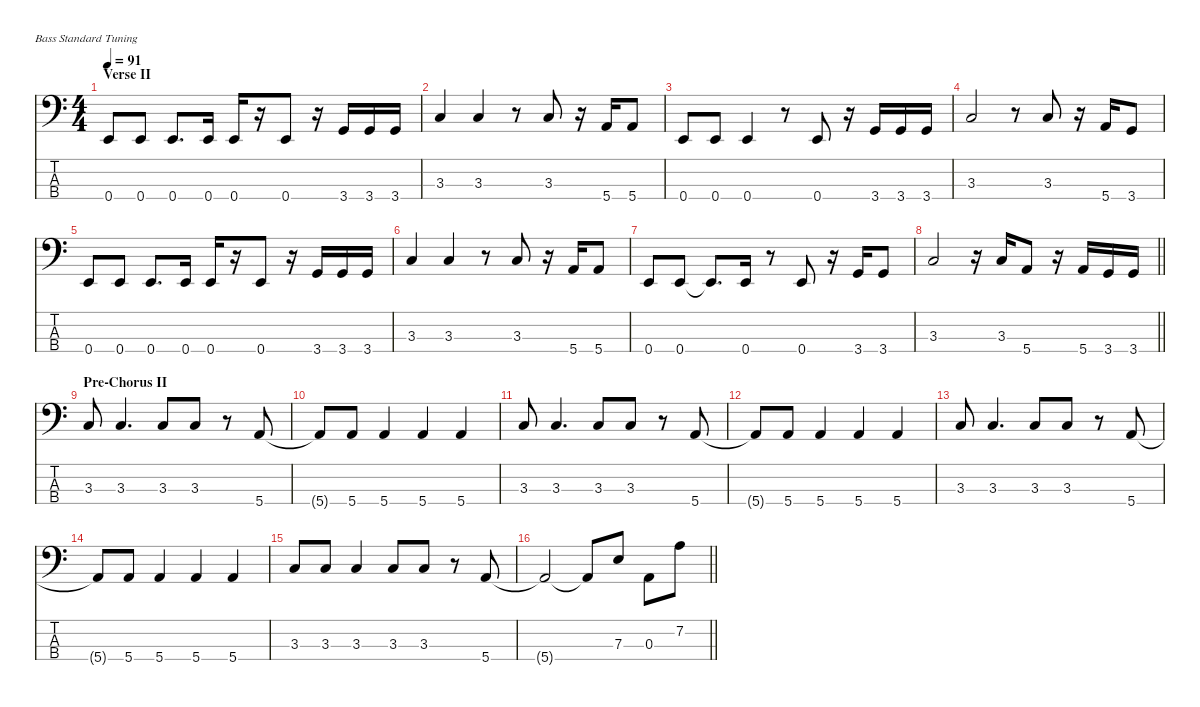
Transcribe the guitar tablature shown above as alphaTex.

\defaultSystemsLayout 4
\hideDynamics
\bracketExtendMode nobrackets
\singleTrackTrackNamePolicy hidden
\multiTrackTrackNamePolicy hidden
\otherSystemsTrackNameOrientation horizontal
\track ("Alex Katunich" "el.bs.") {defaultSystemsLayout 4 instrument electricbassfinger}
\staff {score tabs}
\tuning (G2 D2 A1 E1)
\ts (4 4)
\section ("" "Verse II")
\tempo 91
\clef f4
\ks c
0.4.8{dy f beam Up} 0.4.8{beam Up} 0.4.8{d beam Up} 0.4.16{beam Up} 0.4.16{beam Up} r.16{beam Up} 0.4.8{beam Up} r.16{beam Up} 3.4.16{beam Up} 3.4.16{beam Up} 3.4.16{beam Up} |
3.3.4{beam Up} 3.3.4{beam Up} r.8{beam Up} 3.3.8{beam Up} r.16{beam Up} 5.4.16{beam Up} 5.4.8{beam Up} |
0.4.8{beam Up} 0.4.8{beam Up} 0.4.4{beam Up} r.8{beam Up} 0.4.8{beam Up} r.16{beam Up} 3.4.16{beam Up} 3.4.16{beam Up} 3.4.16{beam Up} |
3.3.2{beam Up} r.8{beam Up} 3.3.8{beam Up} r.16{beam Up} 5.4.16{beam Up} 3.4.8{beam Up} |
0.4.8{beam Up} 0.4.8{beam Up} 0.4.8{d beam Up} 0.4.16{beam Up} 0.4.16{beam Up} r.16{beam Up} 0.4.8{beam Up} r.16{beam Up} 3.4.16{beam Up} 3.4.16{beam Up} 3.4.16{beam Up} |
3.3.4{beam Up} 3.3.4{beam Up} r.8{beam Up} 3.3.8{beam Up} r.16{beam Up} 5.4.16{beam Up} 5.4.8{beam Up} |
0.4.8{beam Up} 0.4.8{beam Up} 0.4{t}.8{d beam Up} 0.4.16{beam Up} r.8{beam Up} 0.4.8{beam Up} r.16{beam Up} 3.4.16{beam Up} 3.4.8{beam Up} |
\barLineRight lightlight
3.3.2{beam Up} r.16{beam Up} 3.3.16{beam Up} 5.4.8{beam Up} r.16{beam Up} 5.4.16{beam Up} 3.4.16{beam Up} 3.4.16{beam Up} |
\section ("" "Pre-Chorus II")
3.3.8{beam Up} 3.3.4{d beam Up} 3.3.8{beam Up} 3.3.8{beam Up} r.8{beam Up} 5.4.8{beam Up} |
5.4{t}.8{beam Up} 5.4.8{beam Up} 5.4.4{beam Up} 5.4.4{beam Up} 5.4.4{beam Up} |
3.3.8{beam Up} 3.3.4{d beam Up} 3.3.8{beam Up} 3.3.8{beam Up} r.8{beam Up} 5.4.8{beam Up} |
5.4{t}.8{beam Up} 5.4.8{beam Up} 5.4.4{beam Up} 5.4.4{beam Up} 5.4.4{beam Up} |
3.3.8{beam Up} 3.3.4{d beam Up} 3.3.8{beam Up} 3.3.8{beam Up} r.8{beam Up} 5.4.8{beam Up} |
5.4{t}.8{beam Up} 5.4.8{beam Up} 5.4.4{beam Up} 5.4.4{beam Up} 5.4.4{beam Up} |
3.3.8{beam Up} 3.3.8{beam Up} 3.3.4{beam Up} 3.3.8{beam Up} 3.3.8{beam Up} r.8{beam Up} 5.4.8{beam Up} |
\barLineRight lightlight
5.4{t}.2{beam Up} 5.4{t}.8{beam Up} 7.3.8{beam Up} 0.3.8{beam Down} 7.2.8{beam Down}
